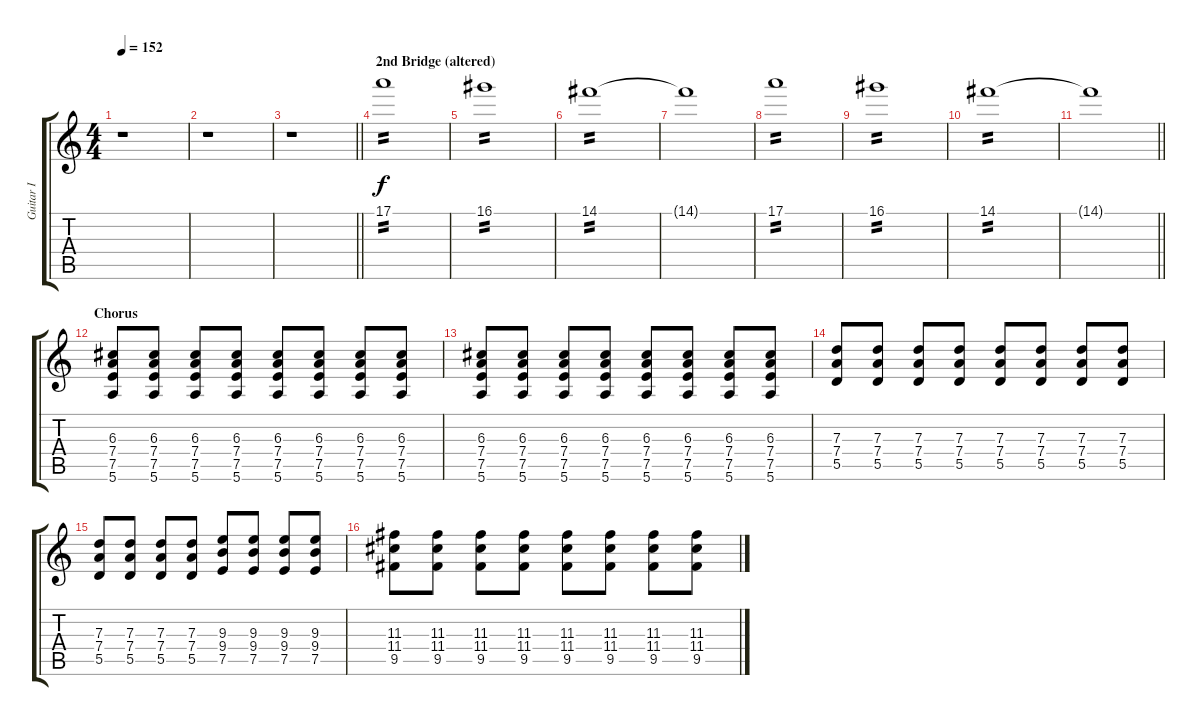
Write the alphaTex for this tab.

\track ("Guitar I" "Guitar I") {instrument overdrivenguitar}
\staff {score tabs}
\tuning (E4 B3 G3 D3 A2 E2) {hide}
\ts (4 4)
\tempo 152
\clef g2
\ks c
r.1{dy f} |
r.1 |
\barLineRight lightlight
r.1 |
\section ("" "2nd Bridge (altered)")
17.1.1{tp 2} |
16.1.1{tp 2} |
14.1.1{tp 2} |
14.1{t}.1 |
17.1.1{tp 2} |
16.1.1{tp 2} |
14.1.1{tp 2} |
\barLineRight lightlight
14.1{t}.1 |
\section ("" "Chorus")
(6.3 7.4 7.5 5.6).8 (6.3 7.4 7.5 5.6).8 (6.3 7.4 7.5 5.6).8 (6.3 7.4 7.5 5.6).8 (6.3 7.4 7.5 5.6).8 (6.3 7.4 7.5 5.6).8 (6.3 7.4 7.5 5.6).8 (6.3 7.4 7.5 5.6).8 |
(6.3 7.4 7.5 5.6).8 (6.3 7.4 7.5 5.6).8 (6.3 7.4 7.5 5.6).8 (6.3 7.4 7.5 5.6).8 (6.3 7.4 7.5 5.6).8 (6.3 7.4 7.5 5.6).8 (6.3 7.4 7.5 5.6).8 (6.3 7.4 7.5 5.6).8 |
(7.3 7.4 5.5).8 (7.3 7.4 5.5).8 (7.3 7.4 5.5).8 (7.3 7.4 5.5).8 (7.3 7.4 5.5).8 (7.3 7.4 5.5).8 (7.3 7.4 5.5).8 (7.3 7.4 5.5).8 |
(7.3 7.4 5.5).8 (7.3 7.4 5.5).8 (7.3 7.4 5.5).8 (7.3 7.4 5.5).8 (9.3 9.4 7.5).8 (9.3 9.4 7.5).8 (9.3 9.4 7.5).8 (9.3 9.4 7.5).8 |
(11.3 11.4 9.5).8 (11.3 11.4 9.5).8 (11.3 11.4 9.5).8 (11.3 11.4 9.5).8 (11.3 11.4 9.5).8 (11.3 11.4 9.5).8 (11.3 11.4 9.5).8 (11.3 11.4 9.5).8
